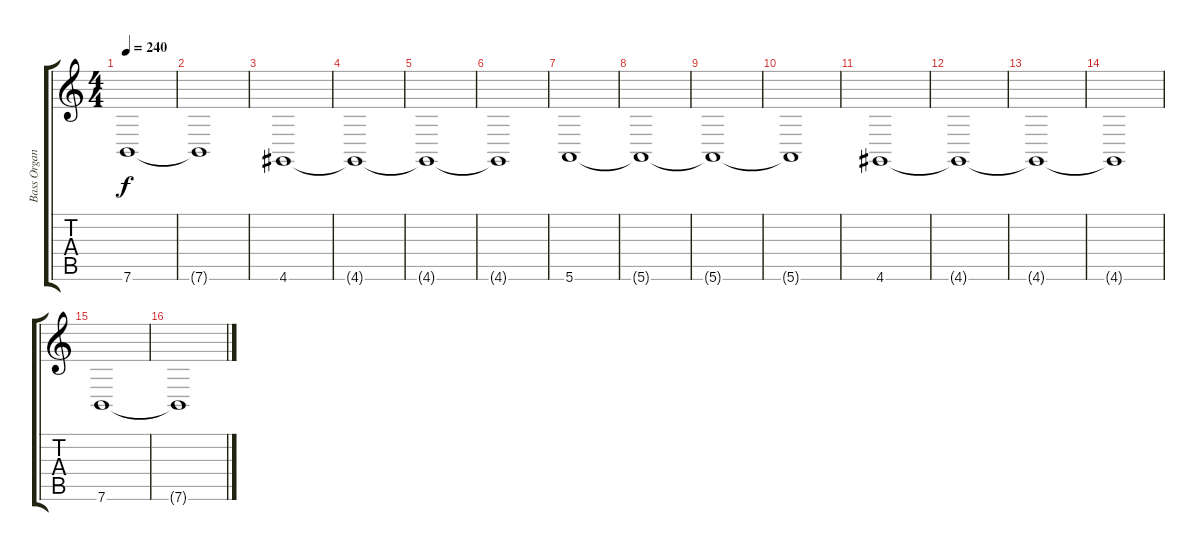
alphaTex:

\track ("Bass Organs2" "Bass Organ") {instrument rockorgan}
\staff {score tabs}
\tuning (E4 B3 G3 D3 A2 E2) {hide}
\ts (4 4)
\tempo 240
\clef g2
\ks c
7.6{t}.1{dy f} |
7.6{t}.1 |
4.6.1 |
4.6{t}.1 |
4.6{t}.1 |
4.6{t}.1 |
5.6.1 |
5.6{t}.1 |
5.6{t}.1 |
5.6{t}.1 |
4.6.1 |
4.6{t}.1 |
4.6{t}.1 |
4.6{t}.1 |
7.6.1 |
7.6{t}.1
